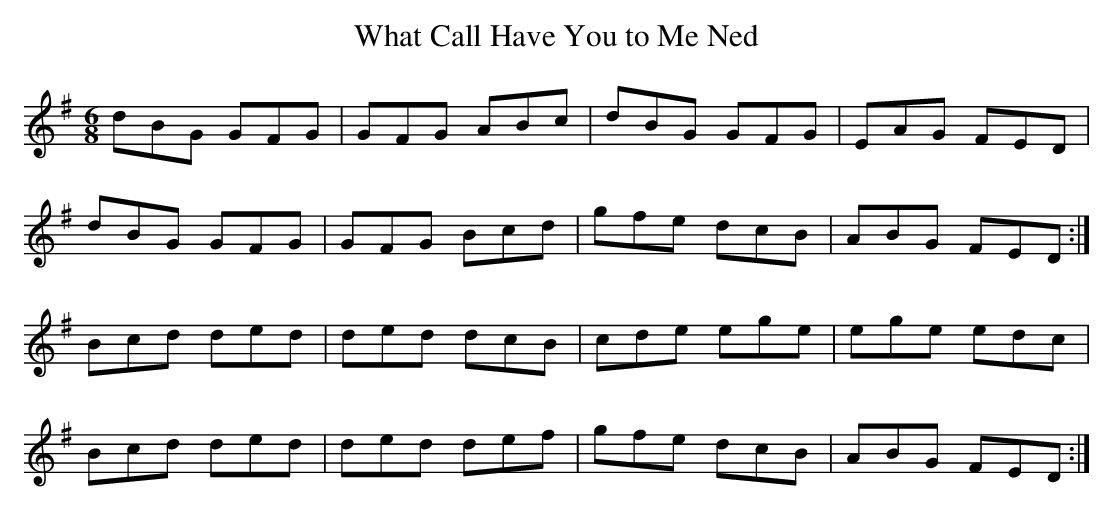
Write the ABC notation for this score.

X:1
T: What Call Have You to Me Ned
L: 1/8
M: 6/8
K: G
dBG GFG | GFG ABc | dBG GFG | EAG FED |
dBG GFG | GFG Bcd | gfe dcB | ABG FED :|
Bcd ded | ded dcB | cde ege | ege edc |
Bcd ded | ded def | gfe dcB | ABG FED :|
